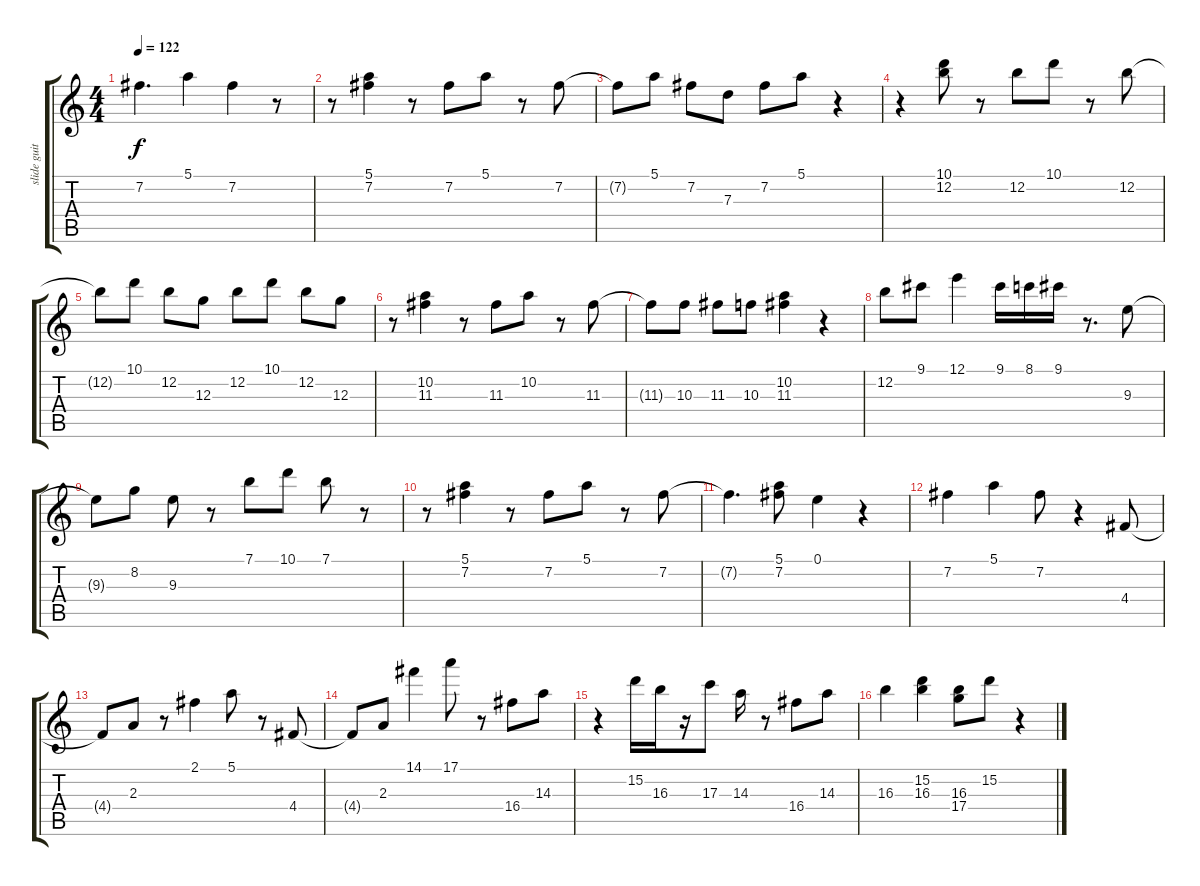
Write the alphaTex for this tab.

\track ("slide guitar" "slide guit") {instrument overdrivenguitar}
\staff {score tabs}
\tuning (E4 B3 G3 D3 A2 E2) {hide}
\ts (4 4)
\tempo 122
\clef g2
\ks c
7.2{t}.4{d dy f} 5.1.4 7.2.4 r.8 |
r.8 (5.1 7.2).4 r.8 7.2.8 5.1.8 r.8 7.2.8 |
7.2{t}.8 5.1.8 7.2.8 7.3.8 7.2.8 5.1.8 r.4 |
r.4 (10.1 12.2).8 r.8 12.2.8 10.1.8 r.8 12.2.8 |
12.2{t}.8 10.1.8 12.2.8 12.3.8 12.2.8 10.1.8 12.2.8 12.3.8 |
r.8 (10.2 11.3).4 r.8 11.3.8 10.2.8 r.8 11.3.8 |
11.3{t}.8 10.3.8 11.3.8 10.3.8 (10.2 11.3).4 r.4 |
12.2.8 9.1.8 12.1.4 9.1.16 8.1.16 9.1.16 r.8{d} 9.3.8 |
9.3{t}.8 8.2.8 9.3.8 r.8 7.1.8 10.1.8 7.1.8 r.8 |
r.8 (5.1 7.2).4 r.8 7.2.8 5.1.8 r.8 7.2.8 |
7.2{t}.4{d} (5.1 7.2).8 0.1.4 r.4 |
7.2.4 5.1.4 7.2.8 r.4 4.4.8 |
4.4{t}.8 2.3.8 r.8 2.1.4 5.1.8 r.8 4.4.8 |
4.4{t}.8 2.3.8 14.1.4 17.1.8 r.8 16.4.8 14.3.8 |
r.4 15.2.16 16.3.16 r.16 17.3.8 14.3.16 r.8 16.4.8 14.3.8 |
16.3.4 (15.2 16.3).4 (16.3 17.4).8 15.2.8 r.4
